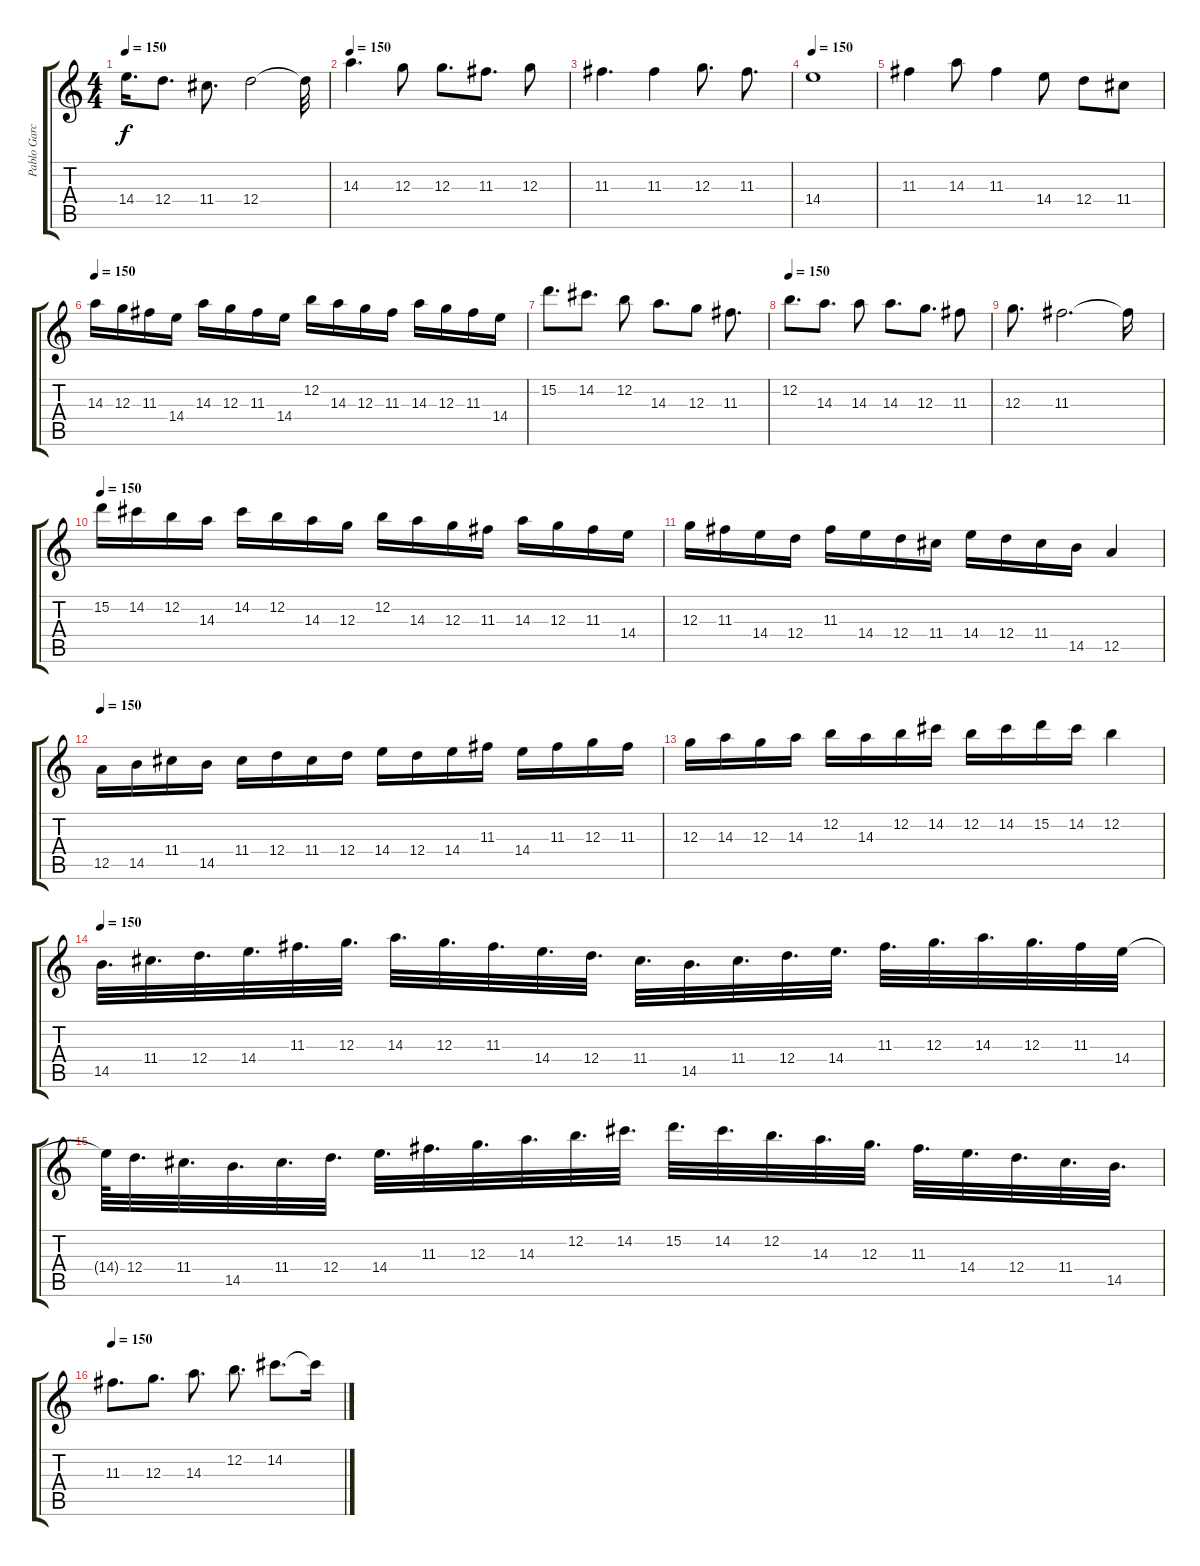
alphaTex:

\track ("Pablo García" "Pablo Garc") {instrument overdrivenguitar}
\staff {score tabs}
\tuning (E4 B3 G3 D3 A2 E2) {hide}
\ts (4 4)
\tempo 150
\clef g2
\ks c
14.4{t}.16{d dy f} 12.4.8{d} 11.4.8{d} 12.4.2 12.4{t}.32 |
\tempo 150
14.3.4{d} 12.3.8 12.3.8{d} 11.3.8{d} 12.3.8 |
11.3.4{d} 11.3.4 12.3.8{d} 11.3.8{d} |
\tempo 150
14.4.1 |
11.3.4 14.3.8 11.3.4 14.4.8 12.4.8 11.4.8 |
\tempo 150
14.3.16 12.3.16 11.3.16 14.4.16 14.3.16 12.3.16 11.3.16 14.4.16 12.2.16 14.3.16 12.3.16 11.3.16 14.3.16 12.3.16 11.3.16 14.4.16 |
15.2.8{d} 14.2.8{d} 12.2.8 14.3.8{d} 12.3.8 11.3.8{d} |
\tempo 150
12.2.8{d} 14.3.8{d} 14.3.8 14.3.8{d} 12.3.8{d} 11.3.8 |
12.3.8{d} 11.3.2{d} 11.3{t}.16 |
\tempo 150
15.2.16 14.2.16 12.2.16 14.3.16 14.2.16 12.2.16 14.3.16 12.3.16 12.2.16 14.3.16 12.3.16 11.3.16 14.3.16 12.3.16 11.3.16 14.4.16 |
12.3.16 11.3.16 14.4.16 12.4.16 11.3.16 14.4.16 12.4.16 11.4.16 14.4.16 12.4.16 11.4.16 14.5.16 12.5.4 |
\tempo 150
12.5.16 14.5.16 11.4.16 14.5.16 11.4.16 12.4.16 11.4.16 12.4.16 14.4.16 12.4.16 14.4.16 11.3.16 14.4.16 11.3.16 12.3.16 11.3.16 |
12.3.16 14.3.16 12.3.16 14.3.16 12.2.16 14.3.16 12.2.16 14.2.16 12.2.16 14.2.16 15.2.16 14.2.16 12.2.4 |
\tempo 150
14.5.32{d} 11.4.32{d} 12.4.32{d} 14.4.32{d} 11.3.32{d} 12.3.32{d} 14.3.32{d} 12.3.32{d} 11.3.32{d} 14.4.32{d} 12.4.32{d} 11.4.32{d} 14.5.32{d} 11.4.32{d} 12.4.32{d} 14.4.32{d} 11.3.32{d} 12.3.32{d} 14.3.32{d} 12.3.32{d} 11.3.32 14.4.32 |
14.4{t}.64 12.4.32{d} 11.4.32{d} 14.5.32{d} 11.4.32{d} 12.4.32{d} 14.4.32{d} 11.3.32{d} 12.3.32{d} 14.3.32{d} 12.2.32{d} 14.2.32{d} 15.2.32{d} 14.2.32{d} 12.2.32{d} 14.3.32{d} 12.3.32{d} 11.3.32{d} 14.4.32{d} 12.4.32{d} 11.4.32{d} 14.5.32{d} |
\tempo 150
11.3.8{d} 12.3.8{d} 14.3.8{d} 12.2.8{d} 14.2.8{d} 14.2{t}.16
